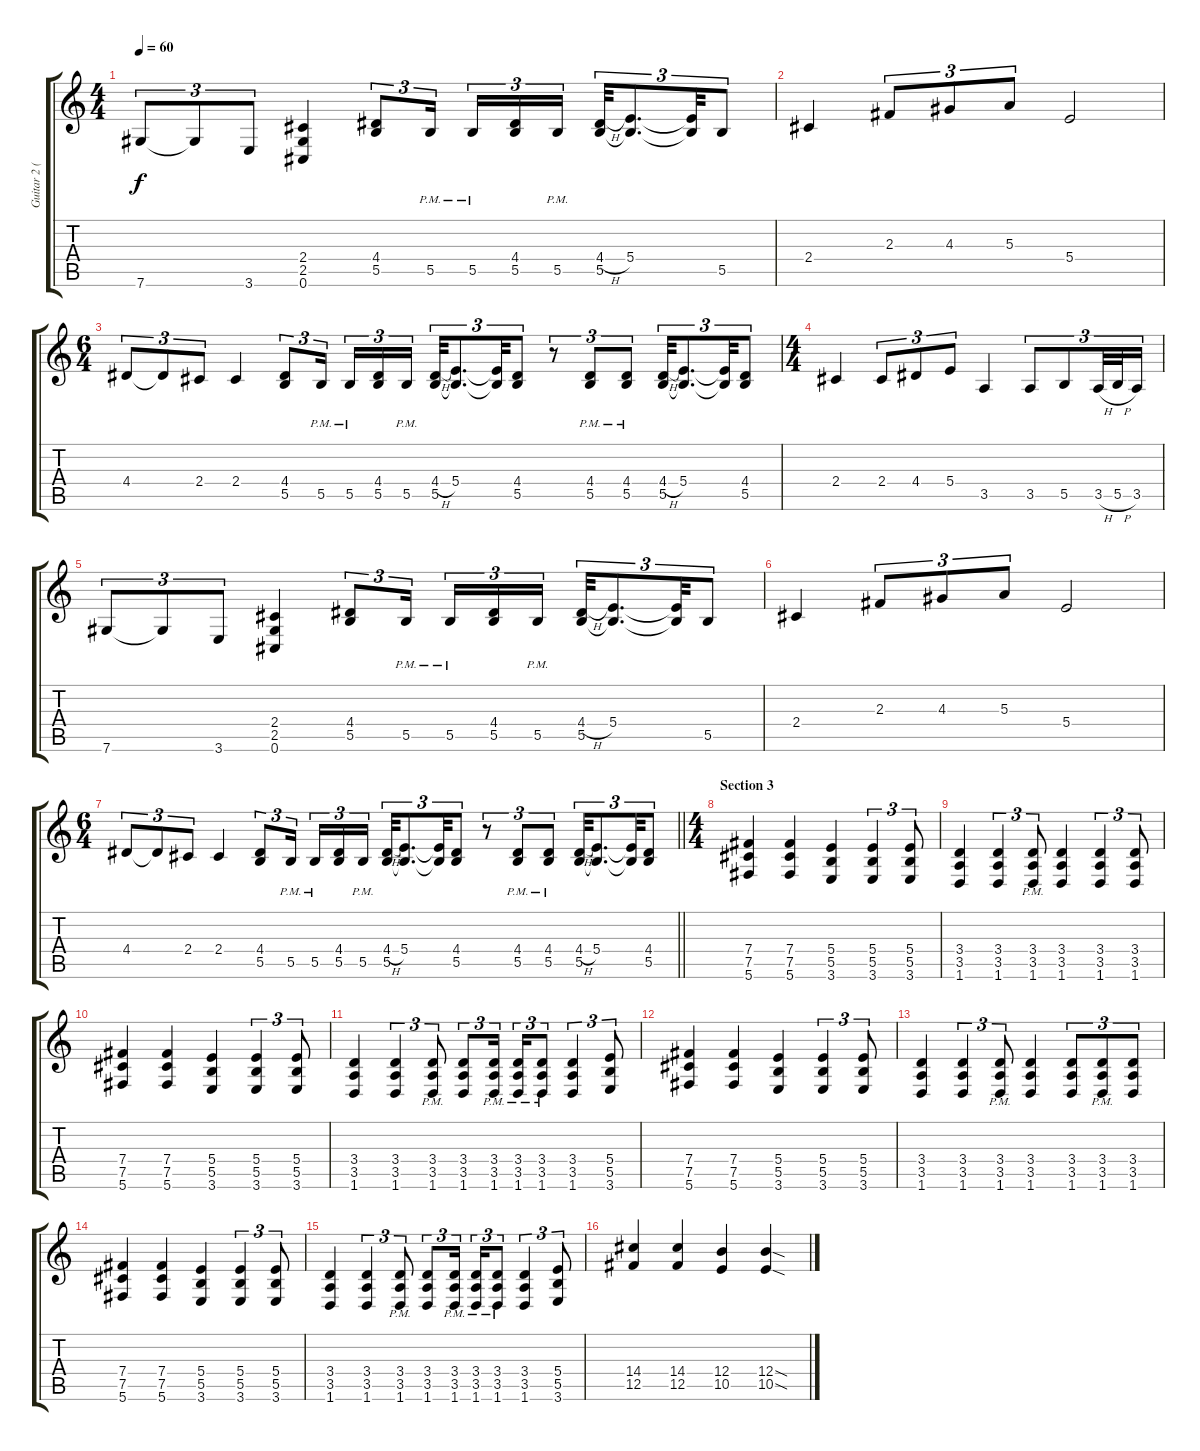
\track ("Guitar 2 (Distortion)" "Guitar 2 (") {instrument distortionguitar}
\staff {score tabs}
\tuning (Db4 Ab3 E3 B2 Gb2 Db2) {hide}
\ts (4 4)
\tempo 60
\clef g2
\ks c
7.6.8{tu (3 2) dy f} 7.6{t}.8{tu (3 2)} 3.6.8{tu (3 2)} (2.4 2.5 0.6).4 (4.4 5.5).8{tu (3 2)} 5.5{pm}.16{tu (3 2) beam splitsecondary} 5.5{pm}.16{tu (3 2)} (4.4 5.5).16{tu (3 2)} 5.5{pm}.16{tu (3 2)} (4.4{h} 5.5).32{tu (3 2)} (5.4 5.5{t}).8{d tu (3 2)} (5.4{t} 5.5{t}).32{tu (3 2)} 5.5.8{tu (3 2)} |
2.4.4 2.3.8{tu (3 2)} 4.3.8{tu (3 2)} 5.3.8{tu (3 2)} 5.4.2 |
\ts (6 4)
4.4.8{tu (3 2)} 4.4{t}.8{tu (3 2)} 2.4.8{tu (3 2)} 2.4.4 (4.4 5.5).8{tu (3 2)} 5.5{pm}.16{tu (3 2) beam splitsecondary} 5.5{pm}.16{tu (3 2)} (4.4 5.5).16{tu (3 2)} 5.5{pm}.16{tu (3 2)} (4.4{h} 5.5).32{tu (3 2)} (5.4 5.5{t}).8{d tu (3 2)} (5.4{t} 5.5{t}).32{tu (3 2)} (4.4 5.5).8{tu (3 2)} r.8{tu (3 2)} (4.4{pm} 5.5{pm}).8{tu (3 2)} (4.4{pm} 5.5{pm}).8{tu (3 2)} (4.4{h} 5.5).32{tu (3 2)} (5.4 5.5{t}).8{d tu (3 2)} (5.4{t} 5.5{t}).32{tu (3 2)} (4.4 5.5).8{tu (3 2)} |
\ts (4 4)
2.4.4 2.4.8{tu (3 2)} 4.4.8{tu (3 2)} 5.4.8{tu (3 2)} 3.5.4 3.5.8{tu (3 2)} 5.5.8{tu (3 2)} 3.5{h}.32{tu (3 2)} 5.5{h}.32{tu (3 2)} 3.5.16{tu (3 2)} |
7.6.8{tu (3 2)} 7.6{t}.8{tu (3 2)} 3.6.8{tu (3 2)} (2.4 2.5 0.6).4 (4.4 5.5).8{tu (3 2)} 5.5{pm}.16{tu (3 2) beam splitsecondary} 5.5{pm}.16{tu (3 2)} (4.4 5.5).16{tu (3 2)} 5.5{pm}.16{tu (3 2)} (4.4{h} 5.5).32{tu (3 2)} (5.4 5.5{t}).8{d tu (3 2)} (5.4{t} 5.5{t}).32{tu (3 2)} 5.5.8{tu (3 2)} |
2.4.4 2.3.8{tu (3 2)} 4.3.8{tu (3 2)} 5.3.8{tu (3 2)} 5.4.2 |
\ts (6 4)
\barLineRight lightlight
4.4.8{tu (3 2)} 4.4{t}.8{tu (3 2)} 2.4.8{tu (3 2)} 2.4.4 (4.4 5.5).8{tu (3 2)} 5.5{pm}.16{tu (3 2) beam splitsecondary} 5.5{pm}.16{tu (3 2)} (4.4 5.5).16{tu (3 2)} 5.5{pm}.16{tu (3 2)} (4.4{h} 5.5).32{tu (3 2)} (5.4 5.5{t}).8{d tu (3 2)} (5.4{t} 5.5{t}).32{tu (3 2)} (4.4 5.5).8{tu (3 2)} r.8{tu (3 2)} (4.4{pm} 5.5{pm}).8{tu (3 2)} (4.4{pm} 5.5{pm}).8{tu (3 2)} (4.4{h} 5.5).32{tu (3 2)} (5.4 5.5{t}).8{d tu (3 2)} (5.4{t} 5.5{t}).32{tu (3 2)} (4.4 5.5).8{tu (3 2)} |
\ts (4 4)
\section ("" "Section 3")
(7.4 7.5 5.6).4 (7.4 7.5 5.6).4 (5.4 5.5 3.6).4 (5.4 5.5 3.6).4{tu (3 2)} (5.4 5.5 3.6).8{tu (3 2)} |
(3.4 3.5 1.6).4 (3.4 3.5 1.6).4{tu (3 2)} (3.4{pm} 3.5{pm} 1.6{pm}).8{tu (3 2)} (3.4 3.5 1.6).4 (3.4 3.5 1.6).4{tu (3 2)} (3.4 3.5 1.6).8{tu (3 2)} |
(7.4 7.5 5.6).4 (7.4 7.5 5.6).4 (5.4 5.5 3.6).4 (5.4 5.5 3.6).4{tu (3 2)} (5.4 5.5 3.6).8{tu (3 2)} |
(3.4 3.5 1.6).4 (3.4 3.5 1.6).4{tu (3 2)} (3.4{pm} 3.5{pm} 1.6{pm}).8{tu (3 2)} (3.4 3.5 1.6).8{tu (3 2)} (3.4{pm} 3.5{pm} 1.6{pm}).16{tu (3 2) beam splitsecondary} (3.4{pm} 3.5{pm} 1.6{pm}).16{tu (3 2)} (3.4{pm} 3.5{pm} 1.6{pm}).8{tu (3 2)} (3.4 3.5 1.6).4{tu (3 2)} (5.4 5.5 3.6).8{tu (3 2)} |
(7.4 7.5 5.6).4 (7.4 7.5 5.6).4 (5.4 5.5 3.6).4 (5.4 5.5 3.6).4{tu (3 2)} (5.4 5.5 3.6).8{tu (3 2)} |
(3.4 3.5 1.6).4 (3.4 3.5 1.6).4{tu (3 2)} (3.4{pm} 3.5{pm} 1.6{pm}).8{tu (3 2)} (3.4 3.5 1.6).4 (3.4 3.5 1.6).8{tu (3 2)} (3.4{pm} 3.5{pm} 1.6{pm}).8{tu (3 2)} (3.4 3.5 1.6).8{tu (3 2)} |
(7.4 7.5 5.6).4 (7.4 7.5 5.6).4 (5.4 5.5 3.6).4 (5.4 5.5 3.6).4{tu (3 2)} (5.4 5.5 3.6).8{tu (3 2)} |
(3.4 3.5 1.6).4 (3.4 3.5 1.6).4{tu (3 2)} (3.4{pm} 3.5{pm} 1.6{pm}).8{tu (3 2)} (3.4 3.5 1.6).8{tu (3 2)} (3.4{pm} 3.5{pm} 1.6{pm}).16{tu (3 2) beam splitsecondary} (3.4{pm} 3.5{pm} 1.6{pm}).16{tu (3 2)} (3.4{pm} 3.5{pm} 1.6{pm}).8{tu (3 2)} (3.4 3.5 1.6).4{tu (3 2)} (5.4 5.5 3.6).8{tu (3 2)} |
(14.4 12.5).4 (14.4 12.5).4 (12.4 10.5).4 (12.4{sod} 10.5{sod}).4
